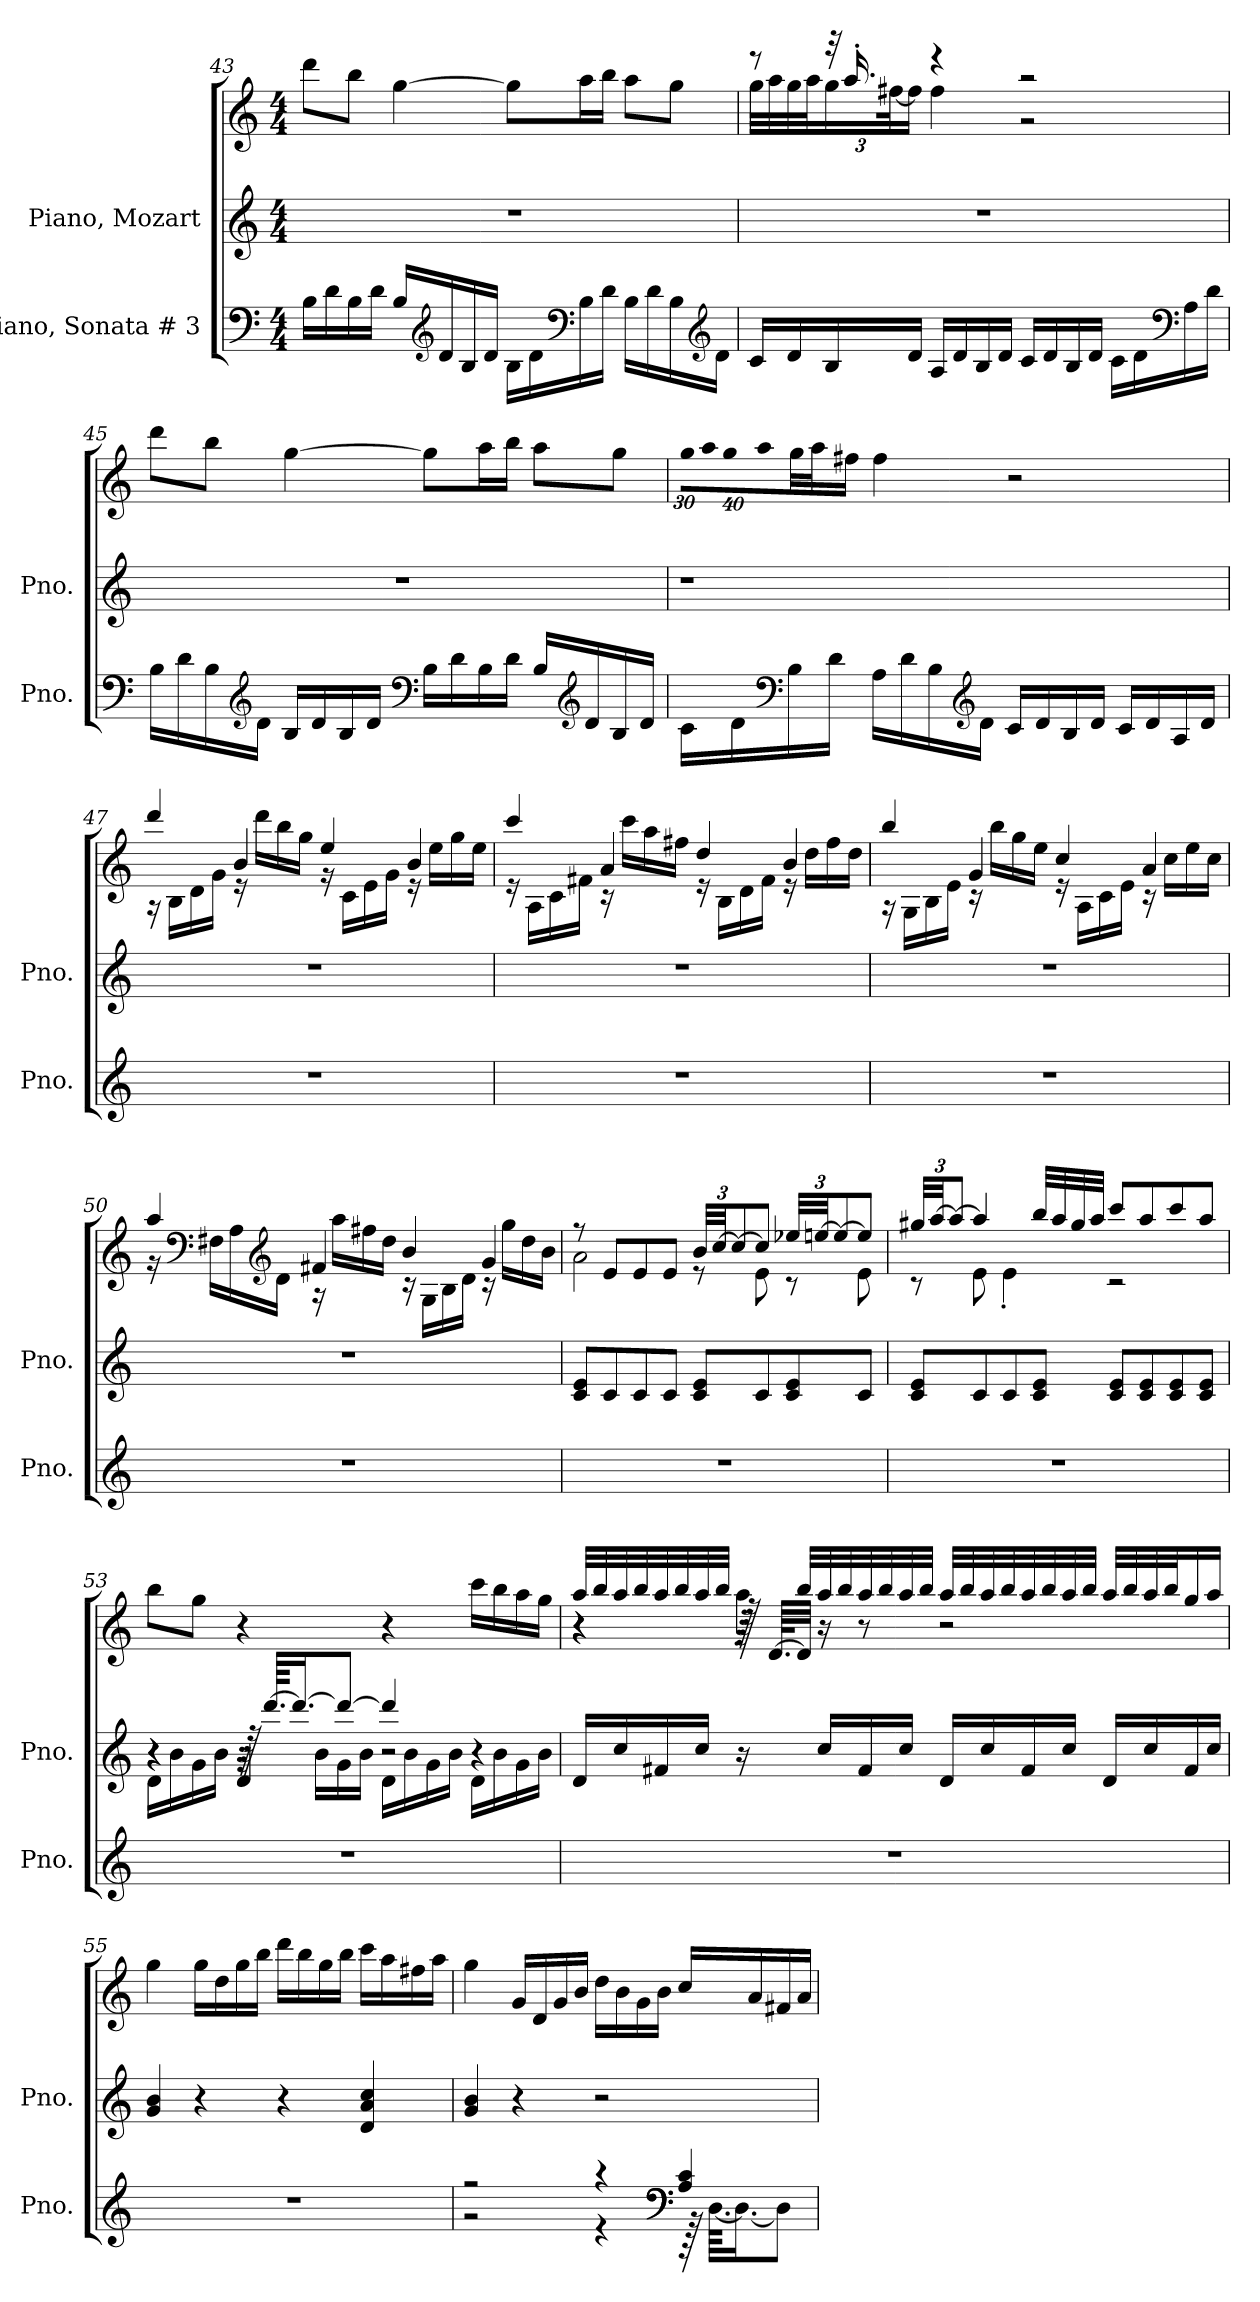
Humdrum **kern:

**kern	**kern	**kern
*part2	*part1	*part1
*staff3	*staff2	*staff1
*I"Piano, Sonata # 3	*I"Piano, Mozart	*
*I'Pno.	*I'Pno.	*
*clefF4	*clefG2	*clefG2
*k[]	*k[]	*k[]
*M4/4	*M4/4	*M4/4
=43	=43	=43
16B\LL	1r	8ddd\L
16d\	.	.
16B\	.	8bb\J
16d\JJ	.	.
16B/LL	.	[4gg\
*clefG2	*	*
16d/	.	.
16B/	.	.
16d/JJ	.	.
16B\LL	.	8gg\L]
16d\	.	.
*clefF4	*	*
16B\	.	16aa\L
16d\JJ	.	16bb\JJ
16B\LL	.	8aa\L
16d\	.	.
16B\	.	8gg\J
*clefG2	*	*
16d\JJ	.	.
!!LO:LB:g=z
=44	=44	=44
*	*	*^
16c/LL	1r	8r	32gg\LLL
.	.	.	32aa\
16d/	.	.	32gg\
.	.	.	32aa\J
*	*	*	*Xbrackettup
16B/	.	32r	24gg\
.	.	16.aa'/	.
.	.	.	[48ff#X\K
16d/JJ	.	.	16ff#\JJ]
16A/LL	.	4r	4ff#\
16d/	.	.	.
16B/	.	.	.
16d/JJ	.	.	.
16c/LL	.	2r	2r
16d/	.	.	.
16B/	.	.	.
16d/JJ	.	.	.
16c\LL	.	.	.
16d\	.	.	.
*clefF4	*	*	*
16A\	.	.	.
16d\JJ	.	.	.
*	*	*v	*v
!!LO:LB:g=z
=45	=45	=45
16B\LL	1r	8ddd\L
16d\	.	.
16B\	.	8bb\J
*clefG2	*	*
16d\JJ	.	.
16B/LL	.	[4gg\
16d/	.	.
16B/	.	.
16d/JJ	.	.
*clefF4	*	*
16B\LL	.	8gg\L]
16d\	.	.
16B\	.	16aa\L
16d\JJ	.	16bb\JJ
16B/LL	.	8aa\L
*clefG2	*	*
16d/	.	.
16B/	.	8gg\J
16d/JJ	.	.
=46	=46	=46
!	!	!LO:N:vis=64
16c\LL	1r	960%17gg\KLLL
!	!	!LO:N:vis=32
.	.	640%23aa\
!	!	!LO:N:vis=32
.	.	640%23gg\
16d\	.	.
!	!	!LO:N:vis=32
.	.	640%23aa\
*clefF4	*	*
16B\	.	.
.	.	32gg\
.	.	32aa\J
16d\JJ	.	.
.	.	16ff#X\JJ
16A\LL	.	.
.	.	4ff#\
16d\	.	.
16B\	.	.
*clefG2	*	*
16d\JJ	.	.
16c/LL	.	.
.	.	2r
16d/	.	.
16B/	.	.
16d/JJ	.	.
16c/LL	.	.
16d/	.	.
16A/	.	.
16d/JJ	.	.
1920ryy	1920ryy	.
!!LO:PB:g=z
=47	=47	=47
*	*	*^
1r	1r	4ddd/	16r
.	.	.	16B\LL
.	.	.	16d\
.	.	.	16g\JJ
.	.	4b/	16r
.	.	.	16ddd\LL
.	.	.	16bb\
.	.	.	16gg\JJ
.	.	4ee/	16r
.	.	.	16c\LL
.	.	.	16e\
.	.	.	16g\JJ
.	.	4b/	16r
.	.	.	16ee\LL
.	.	.	16gg\
.	.	.	16ee\JJ
=48	=48	=48	=48
1r	1r	4ccc/	16r
.	.	.	16A\LL
.	.	.	16c\
.	.	.	16f#X\JJ
.	.	4a/	16r
.	.	.	16ccc\LL
.	.	.	16aa\
.	.	.	16ff#X\JJ
.	.	4dd/	16r
.	.	.	16B\LL
.	.	.	16d\
.	.	.	16f#\JJ
.	.	4b/	16r
.	.	.	16dd\LL
.	.	.	16ff#\
.	.	.	16dd\JJ
!!LO:LB:g=z	!!
=49	=49	=49	=49
1r	1r	4bb/	16r
.	.	.	16G\LL
.	.	.	16B\
.	.	.	16e\JJ
.	.	4g/	16r
.	.	.	16bb\LL
.	.	.	16gg\
.	.	.	16ee\JJ
.	.	4cc/	16r
.	.	.	16A\LL
.	.	.	16c\
.	.	.	16e\JJ
.	.	4a/	16r
.	.	.	16cc\LL
.	.	.	16ee\
.	.	.	16cc\JJ
=50	=50	=50	=50
1r	1r	4aa/	16r
*	*	*clefF4	*
.	.	.	16F#X\LL
.	.	.	16A\
*	*	*clefG2	*
.	.	.	16d\JJ
.	.	4f#X/	16r
.	.	.	16aa\LL
.	.	.	16ff#X\
.	.	.	16dd\JJ
.	.	4b/	16r
.	.	.	16G\LL
.	.	.	16B\
.	.	.	16d\JJ
.	.	4g/	16r
.	.	.	16gg\LL
.	.	.	16dd\
.	.	.	16b\JJ
!!LO:LB:g=z	!!
=51	=51	=51	=51
1r	8c/ 8e/L	8r	2a\
.	8c/	8e/L	.
.	8c/	8e/	.
.	8c/J	8e/J	.
.	8c/ 8e/L	48b/LLL	8r
.	.	[48cc/JJ	.
.	.	12cc/_	.
.	8c/	8cc/J]	8e\
.	8c/ 8e/	48ee-X/LLL	8r
.	.	[48een/JJ	.
.	.	12ee/_	.
.	8c/J	8ee/J]	8e\
=52	=52	=52	=52
1r	8c/ 8e/L	48gg#X/LLL	8r
.	.	[48aa/JJ	.
.	.	12aa/J_	.
.	8c/	4aa/]	8e\
.	8c/	.	4e'\
.	8c/ 8e/J	32bb/LLL	.
.	.	32aa/	.
.	.	32gg#/	.
.	.	32aa/JJJ	.
.	8c/ 8e/L	8ccc/L	2r
.	8c/ 8e/	8aa/	.
.	8c/ 8e/	8ccc/	.
.	8c/ 8e/J	8aa/J	.
*	*	*v	*v
!!LO:LB:g=z
=53	=53	=53
*	*^	*
*	*	*^	*
1r	4r	16d\LL	4r	8bb\L
.	.	16b\	.	.
.	.	16g\	.	8gg\J
.	.	16b\JJ	.	.
.	128r	16r	4d'/	4r
.	[64.ddd/KKLL	.	.	.
.	16.ddd/J_	.	.	.
.	.	16b\LL	.	.
.	8ddd/J_	16g\	.	.
.	.	16b\JJ	.	.
.	4ddd/]	16d\LL	2r	4r
.	.	16b\	.	.
.	.	16g\	.	.
.	.	16b\JJ	.	.
.	4r	16d\LL	.	16ccc\LL
.	.	16b\	.	16bb\
.	.	16g\	.	16aa\
.	.	16b\JJ	.	16gg\JJ
*	*v	*v	*v	*
!!LO:PB:g=z
=54	=54	=54
*	*	*^
*	*	*	*^
1r	16d/LL	32aa/LLL	4r	4r
.	.	32bb/	.	.
.	16cc/	32aa/	.	.
.	.	32bb/	.	.
.	16f#X/	32aa/	.	.
.	.	32bb/	.	.
.	16cc/JJ	32aa/	.	.
.	.	32bb/JJJ	.	.
.	16r	32r	4aa'\	128r
.	.	.	.	[64.d/KLLL
.	.	32bb/LLL	.	32d/JJJ]
.	16cc/LL	32aa/	.	16r
.	.	32bb/	.	.
.	16f#/	32aa/	.	8r
.	.	32bb/	.	.
.	16cc/JJ	32aa/	.	.
.	.	32bb/JJJ	.	.
.	16d/LL	32aa/LLL	2r	2r
.	.	32bb/	.	.
.	16cc/	32aa/	.	.
.	.	32bb/	.	.
.	16f#/	32aa/	.	.
.	.	32bb/	.	.
.	16cc/JJ	32aa/	.	.
.	.	32bb/JJJ	.	.
.	16d/LL	32aa/LLL	.	.
.	.	32bb/	.	.
.	16cc/	32aa/	.	.
.	.	32bb/J	.	.
.	16f#/	16gg/	.	.
.	16cc/JJ	16aa/JJ	.	.
*	*	*v	*v	*v
!!LO:LB:g=z
=55	=55	=55
1r	4g/ 4b/	4gg\
.	4r	16gg\LL
.	.	16dd\
.	.	16gg\
.	.	16bb\JJ
.	4r	16ddd\LL
.	.	16bb\
.	.	16gg\
.	.	16bb\JJ
.	4d/ 4a/ 4cc/	16ccc\LL
.	.	16aa\
.	.	16ff#X\
.	.	16aa\JJ
=56	=56	=56
*^	*	*
2r	2r	4g/ 4b/	4gg\
.	.	4r	16g/LL
.	.	.	16d/
.	.	.	16g/
.	.	.	16b/JJ
4r	4r	2r	16dd\LL
.	.	.	16b\
.	.	.	16g\
.	.	.	16b\JJ
*clefF4	*	*	*
4A/ 4c/	128r	.	16cc/LL
.	[64.D\KKLL	.	.
.	16.D\J_	.	.
.	.	.	16a/
.	8D\J]	.	16f#X/
.	.	.	16a/JJ
*v	*v	*	*
=	=	=
*-	*-	*-
